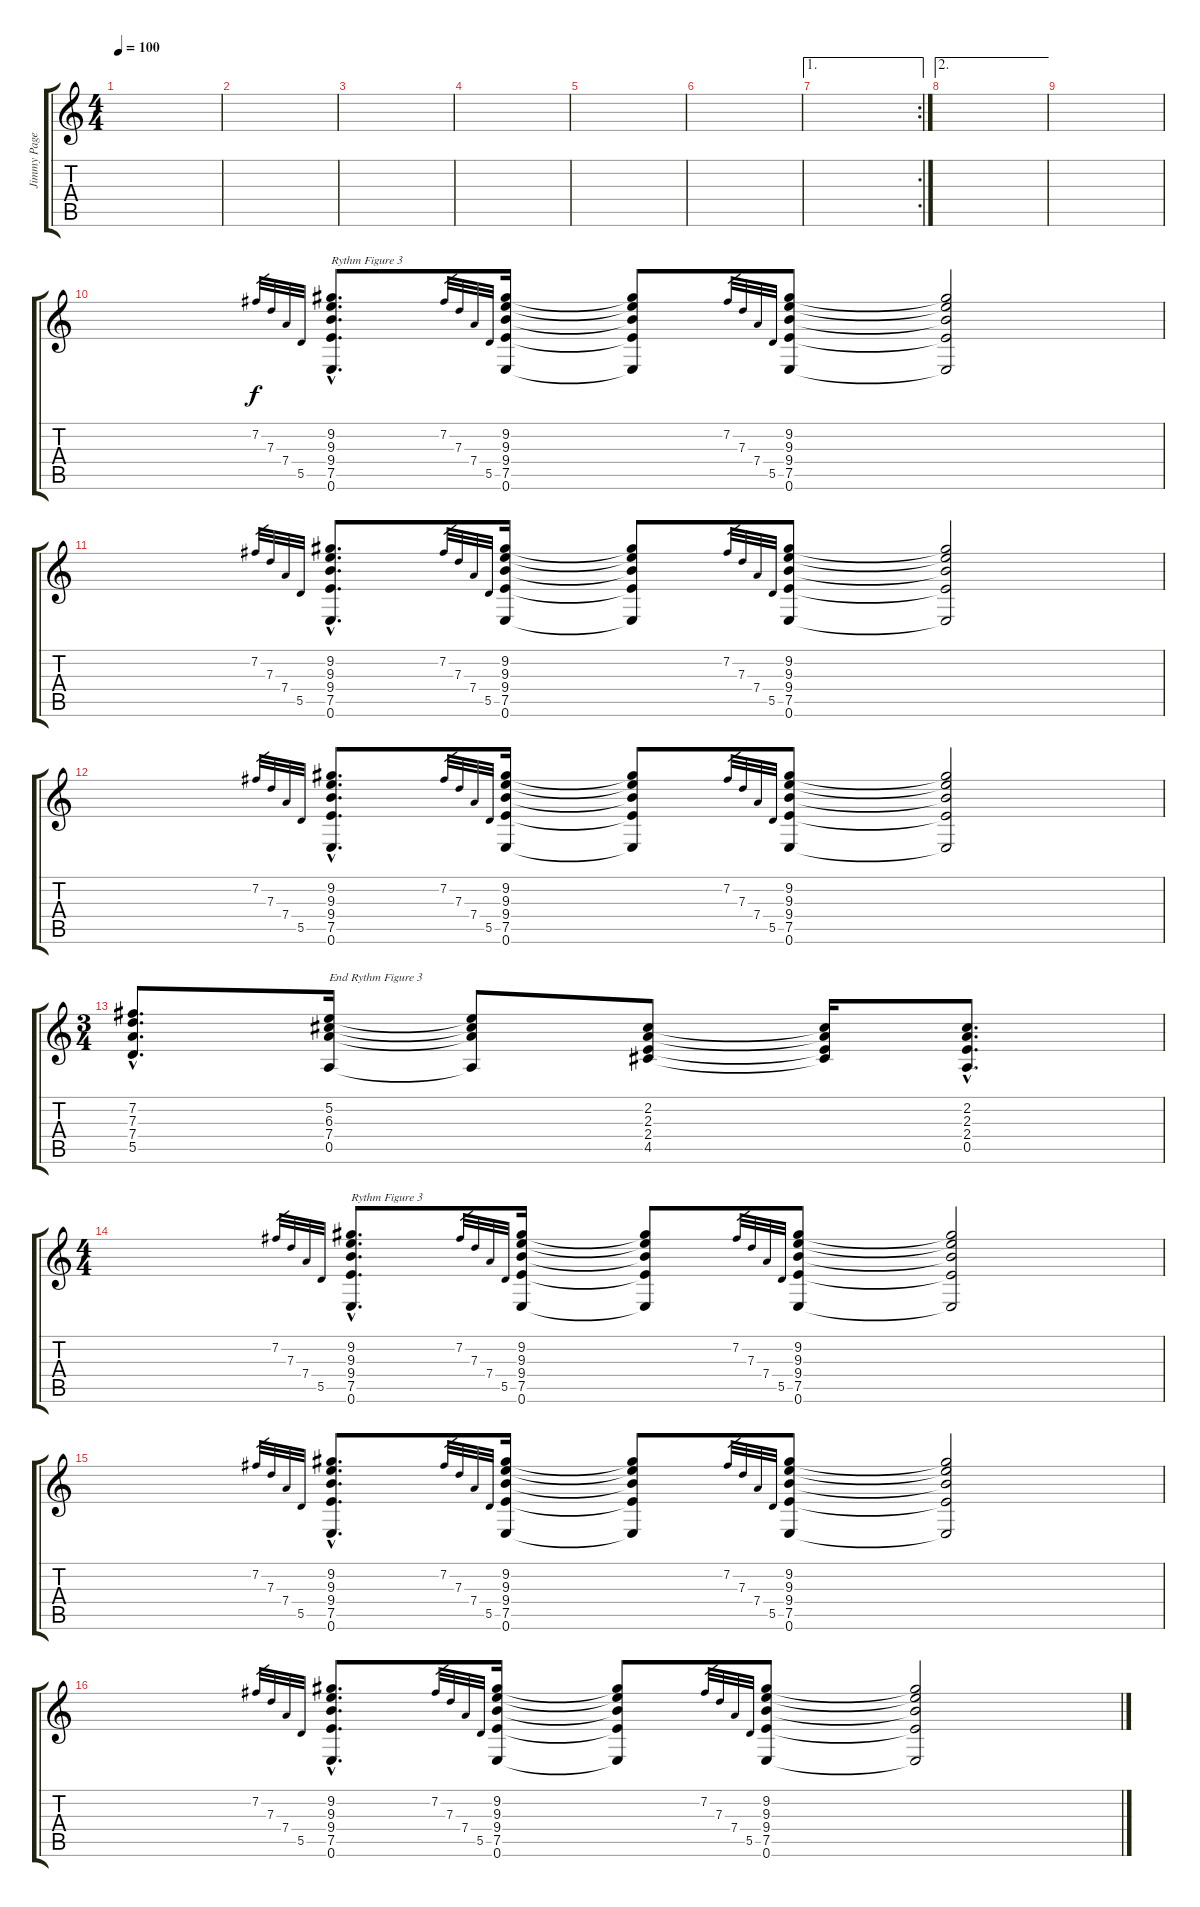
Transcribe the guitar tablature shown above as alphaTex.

\track ("Jimmy Page Guitar 2" "Jimmy Page") {instrument electricguitarclean}
\staff {score tabs}
\tuning (E4 B3 G3 D3 A2 E2) {hide}
\ts (4 4)
\tempo 100
\clef g2
\ks c
|
|
|
|
|
|
\ae 1
\rc 2
|
\ae 2
|
|
7.2.32{gr} 7.3.32{gr} 7.4.32{gr} 5.5.32{gr} (9.2{hac} 9.3{hac} 9.4{hac} 7.5{hac} 0.6{hac}).8{d txt "Rythm Figure 3"} 7.2.32{gr} 7.3.32{gr} 7.4.32{gr} 5.5.32{gr} (9.2 9.3 9.4 7.5 0.6).16 (9.2{t} 9.3{t} 9.4{t} 7.5{t} 0.6{t}).8 7.2.32{gr} 7.3.32{gr} 7.4.32{gr} 5.5.32{gr} (9.2 9.3 9.4 7.5 0.6).8 (9.2{t} 9.3{t} 9.4{t} 7.5{t} 0.6{t}).2 |
7.2.32{gr} 7.3.32{gr} 7.4.32{gr} 5.5.32{gr} (9.2{hac} 9.3{hac} 9.4{hac} 7.5{hac} 0.6{hac}).8{d} 7.2.32{gr} 7.3.32{gr} 7.4.32{gr} 5.5.32{gr} (9.2 9.3 9.4 7.5 0.6).16 (9.2{t} 9.3{t} 9.4{t} 7.5{t} 0.6{t}).8 7.2.32{gr} 7.3.32{gr} 7.4.32{gr} 5.5.32{gr} (9.2 9.3 9.4 7.5 0.6).8 (9.2{t} 9.3{t} 9.4{t} 7.5{t} 0.6{t}).2 |
7.2.32{gr} 7.3.32{gr} 7.4.32{gr} 5.5.32{gr} (9.2{hac} 9.3{hac} 9.4{hac} 7.5{hac} 0.6{hac}).8{d} 7.2.32{gr} 7.3.32{gr} 7.4.32{gr} 5.5.32{gr} (9.2 9.3 9.4 7.5 0.6).16 (9.2{t} 9.3{t} 9.4{t} 7.5{t} 0.6{t}).8 7.2.32{gr} 7.3.32{gr} 7.4.32{gr} 5.5.32{gr} (9.2 9.3 9.4 7.5 0.6).8 (9.2{t} 9.3{t} 9.4{t} 7.5{t} 0.6{t}).2 |
\ts (3 4)
(7.2{hac} 7.3{hac} 7.4{hac} 5.5{hac}).8{d} (5.2 6.3 7.4 0.5).16{txt "End Rythm Figure 3"} (5.2{t} 6.3{t} 7.4{t} 0.5{t}).8 (2.2 2.3 2.4 4.5).8 (2.2{t} 2.3{t} 2.4{t} 4.5{t}).16 (2.2{hac} 2.3{hac} 2.4{hac} 0.5{hac}).8{d} |
\ts (4 4)
7.2.32{gr} 7.3.32{gr} 7.4.32{gr} 5.5.32{gr} (9.2{hac} 9.3{hac} 9.4{hac} 7.5{hac} 0.6{hac}).8{d txt "Rythm Figure 3"} 7.2.32{gr} 7.3.32{gr} 7.4.32{gr} 5.5.32{gr} (9.2 9.3 9.4 7.5 0.6).16 (9.2{t} 9.3{t} 9.4{t} 7.5{t} 0.6{t}).8 7.2.32{gr} 7.3.32{gr} 7.4.32{gr} 5.5.32{gr} (9.2 9.3 9.4 7.5 0.6).8 (9.2{t} 9.3{t} 9.4{t} 7.5{t} 0.6{t}).2 |
7.2.32{gr} 7.3.32{gr} 7.4.32{gr} 5.5.32{gr} (9.2{hac} 9.3{hac} 9.4{hac} 7.5{hac} 0.6{hac}).8{d} 7.2.32{gr} 7.3.32{gr} 7.4.32{gr} 5.5.32{gr} (9.2 9.3 9.4 7.5 0.6).16 (9.2{t} 9.3{t} 9.4{t} 7.5{t} 0.6{t}).8 7.2.32{gr} 7.3.32{gr} 7.4.32{gr} 5.5.32{gr} (9.2 9.3 9.4 7.5 0.6).8 (9.2{t} 9.3{t} 9.4{t} 7.5{t} 0.6{t}).2 |
7.2.32{gr} 7.3.32{gr} 7.4.32{gr} 5.5.32{gr} (9.2{hac} 9.3{hac} 9.4{hac} 7.5{hac} 0.6{hac}).8{d} 7.2.32{gr} 7.3.32{gr} 7.4.32{gr} 5.5.32{gr} (9.2 9.3 9.4 7.5 0.6).16 (9.2{t} 9.3{t} 9.4{t} 7.5{t} 0.6{t}).8 7.2.32{gr} 7.3.32{gr} 7.4.32{gr} 5.5.32{gr} (9.2 9.3 9.4 7.5 0.6).8 (9.2{t} 9.3{t} 9.4{t} 7.5{t} 0.6{t}).2
